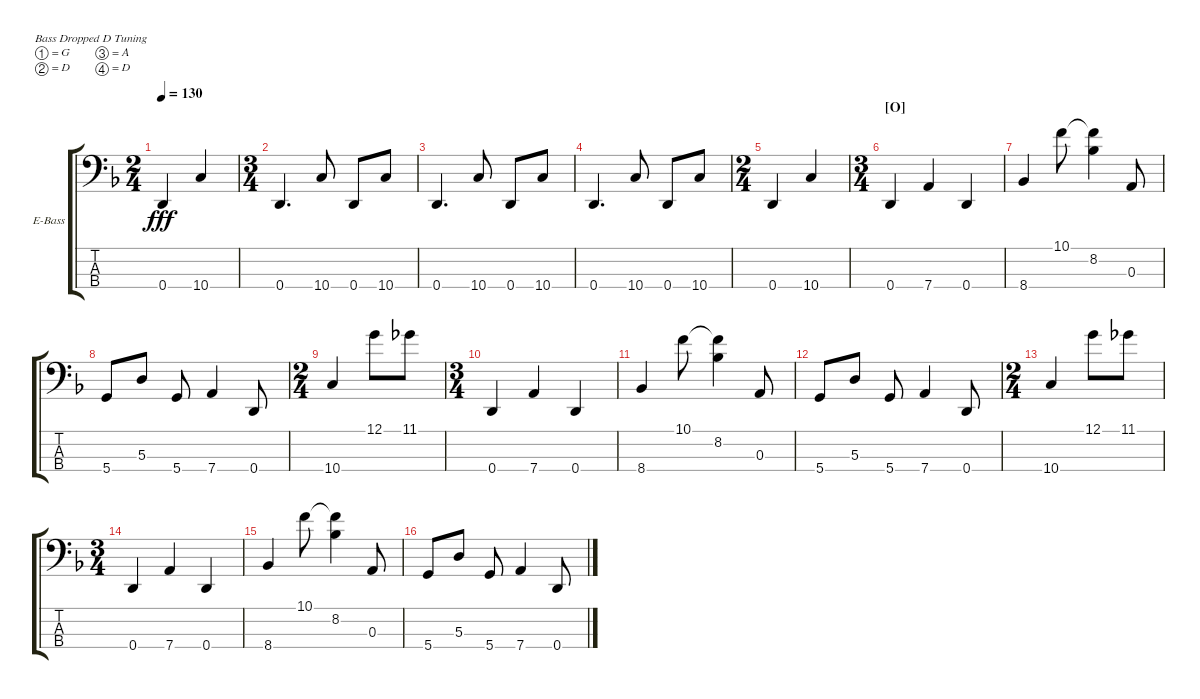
\defaultSystemsLayout 4
\bracketExtendMode groupsimilarinstruments
\firstSystemTrackNameOrientation horizontal
\otherSystemsTrackNameOrientation horizontal
\track ("Electric Bass" "E-Bass") {instrument electricbassfinger}
\staff {score tabs}
\tuning (G2 D2 A1 D1)
\ts (2 4)
\tempo 130
\clef f4
\ks f
0.4.4{dy fff} 10.4.4 |
\ts (3 4)
0.4.4{d} 10.4.8 0.4.8 10.4.8 |
0.4.4{d} 10.4.8 0.4.8 10.4.8 |
0.4.4{d} 10.4.8 0.4.8 10.4.8 |
\ts (2 4)
0.4.4 10.4.4 |
\ts (3 4)
\section ("O" "")
0.4.4 7.4.4 0.4.4 |
8.4.4 10.1.8 (8.2 10.1{t}).4 0.3.8 |
5.4.8 5.3.8 5.4.8 7.4.4 0.4.8 |
\ts (2 4)
10.4.4 12.1.8 11.1.8 |
\ts (3 4)
0.4.4 7.4.4 0.4.4 |
8.4.4 10.1.8 (8.2 10.1{t}).4 0.3.8 |
5.4.8 5.3.8 5.4.8 7.4.4 0.4.8 |
\ts (2 4)
10.4.4 12.1.8 11.1.8 |
\ts (3 4)
0.4.4 7.4.4 0.4.4 |
8.4.4 10.1.8 (8.2 10.1{t}).4 0.3.8 |
5.4.8 5.3.8 5.4.8 7.4.4 0.4.8
